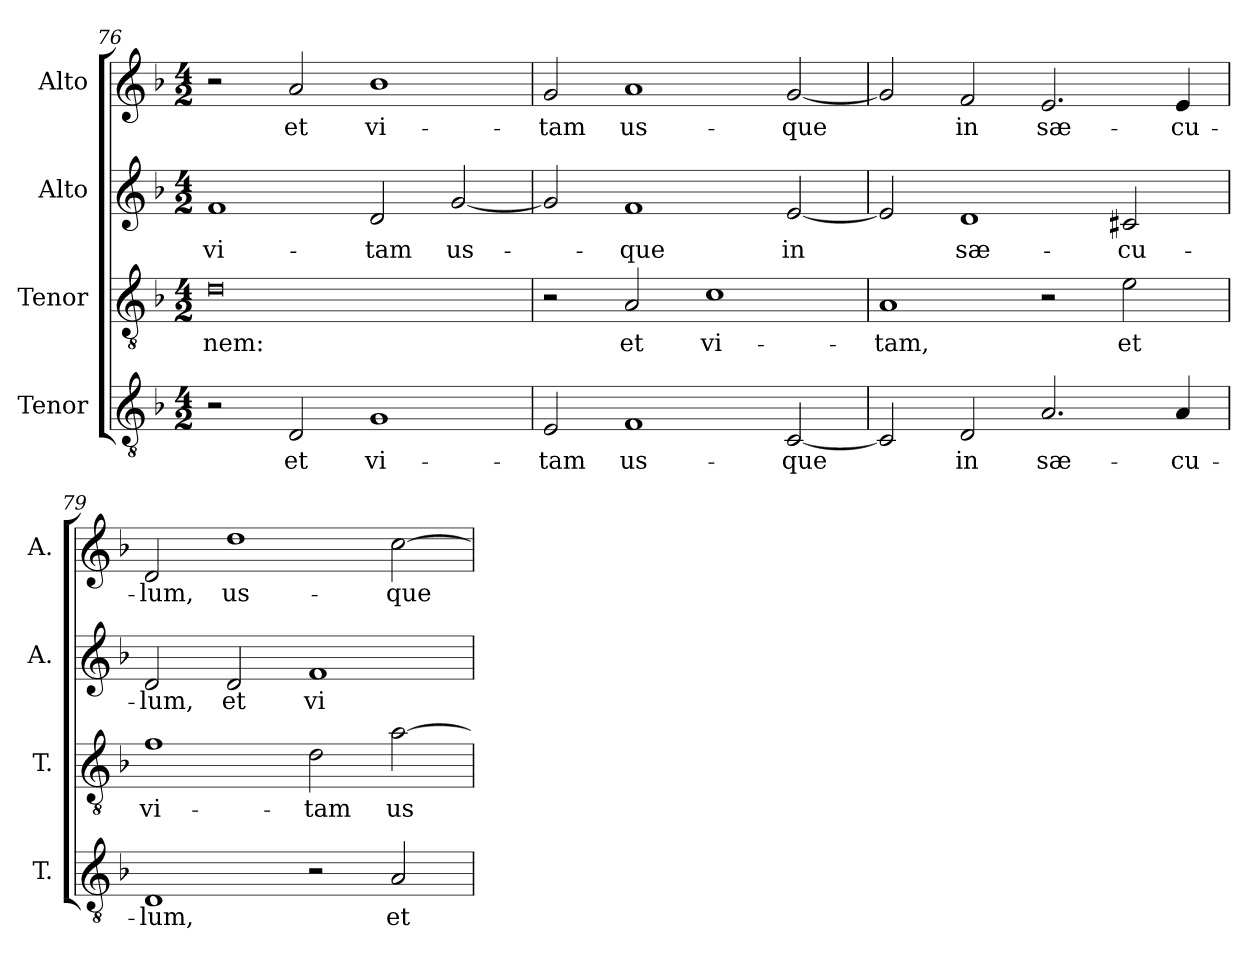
**kern	**text	**kern	**text	**kern	**text	**kern	**text
*part4	*part4	*part3	*part3	*part2	*part2	*part1	*part1
*staff4	*staff4	*staff3	*staff3	*staff2	*staff2	*staff1	*staff1
*I"Tenor	*	*I"Tenor	*	*I"Alto	*	*I"Alto	*
*I'T.	*	*I'T.	*	*I'A.	*	*I'A.	*
!!LO:PB:g=z
*clefGv2	*	*clefGv2	*	*clefG2	*	*clefG2	*
*ITrd7c12	*	*ITrd7c12	*	*	*	*	*
*k[b-]	*	*k[b-]	*	*k[b-]	*	*k[b-]	*
*F:	*	*F:	*	*F:	*	*F:	*
*M4/2	*	*M4/2	*	*M4/2	*	*M4/2	*
=76	=76	=76	=76	=76	=76	=76	=76
!	!	!	!LO:LY:b:color=#000000	!	!	!	!
!	!	!	!	!	!LO:LY:b:color=#000000	!	!
2r	.	0Di	-nem:	1fi	vi-	2r	.
!	!LO:LY:b:color=#000000	!	!	!	!	!	!
!	!	!	!	!	!	!	!LO:LY:b:color=#000000
2DDi/	et	.	.	.	.	2ai/	et
!	!LO:LY:b:color=#000000	!	!	!	!	!	!
!	!	!	!	!	!LO:LY:b:color=#000000	!	!
!	!	!	!	!	!	!	!LO:LY:b:color=#000000
1GGi	vi-	.	.	2di/	-tam	1b-i	vi-
!	!	!	!	!	!LO:LY:b:color=#000000	!	!
.	.	.	.	[2gi/	us-	.	.
=77	=77	=77	=77	=77	=77	=77	=77
!	!LO:LY:b:color=#000000	!	!	!	!	!	!
!	!	!	!	!	!	!	!LO:LY:b:color=#000000
2EEi/	-tam	2r	.	2gi/]	.	2gi/	-tam
!	!LO:LY:b:color=#000000	!	!	!	!	!	!
!	!	!	!LO:LY:b:color=#000000	!	!	!	!
!	!	!	!	!	!LO:LY:b:color=#000000	!	!
!	!	!	!	!	!	!	!LO:LY:b:color=#000000
1FFi	us-	2AAi/	et	1fi	-que	1ai	us-
!	!	!	!LO:LY:b:color=#000000	!	!	!	!
.	.	1Ci	vi-	.	.	.	.
!	!LO:LY:b:color=#000000	!	!	!	!	!	!
!	!	!	!	!	!LO:LY:b:color=#000000	!	!
!	!	!	!	!	!	!	!LO:LY:b:color=#000000
[2CCi/	-que	.	.	[2ei/	in	[2gi/	-que
=78	=78	=78	=78	=78	=78	=78	=78
!	!	!	!LO:LY:b:color=#000000	!	!	!	!
2CCi/]	.	1AAi	-tam,	2ei/]	.	2gi/]	.
!	!LO:LY:b:color=#000000	!	!	!	!	!	!
!	!	!	!	!	!LO:LY:b:color=#000000	!	!
!	!	!	!	!	!	!	!LO:LY:b:color=#000000
2DDi/	in	.	.	1di	sæ-	2fi/	in
!	!LO:LY:b:color=#000000	!	!	!	!	!	!
!	!	!	!	!	!	!	!LO:LY:b:color=#000000
2.AAi/	sæ-	2r	.	.	.	2.ei/	sæ-
!	!	!	!LO:LY:b:color=#000000	!	!	!	!
!	!	!	!	!	!LO:LY:b:color=#000000	!	!
.	.	2Ei\	et	2c#Xi/	-cu-	.	.
!	!LO:LY:b:color=#000000	!	!	!	!	!	!
!	!	!	!	!	!	!	!LO:LY:b:color=#000000
4AAi/	-cu-	.	.	.	.	4ei/	-cu-
=79	=79	=79	=79	=79	=79	=79	=79
!	!LO:LY:b:color=#000000	!	!	!	!	!	!
!	!	!	!LO:LY:b:color=#000000	!	!	!	!
!	!	!	!	!	!LO:LY:b:color=#000000	!	!
!	!	!	!	!	!	!	!LO:LY:b:color=#000000
1DDi	-lum,	1Fi	vi-	2di/	-lum,	2di/	-lum,
!	!	!	!	!	!LO:LY:b:color=#000000	!	!
!	!	!	!	!	!	!	!LO:LY:b:color=#000000
.	.	.	.	2di/	et	1ddi	us-
!	!	!	!LO:LY:b:color=#000000	!	!	!	!
!	!	!	!	!	!LO:LY:b:color=#000000	!	!
2r	.	2Di\	-tam	1fi	vi-	.	.
!	!LO:LY:b:color=#000000	!	!	!	!	!	!
!	!	!	!LO:LY:b:color=#000000	!	!	!	!
!	!	!	!	!	!	!	!LO:LY:b:color=#000000
2AAi/	et	[2Ai\	us-	.	.	[2cci\	-que
=	=	=	=	=	=	=	=
*-	*-	*-	*-	*-	*-	*-	*-
